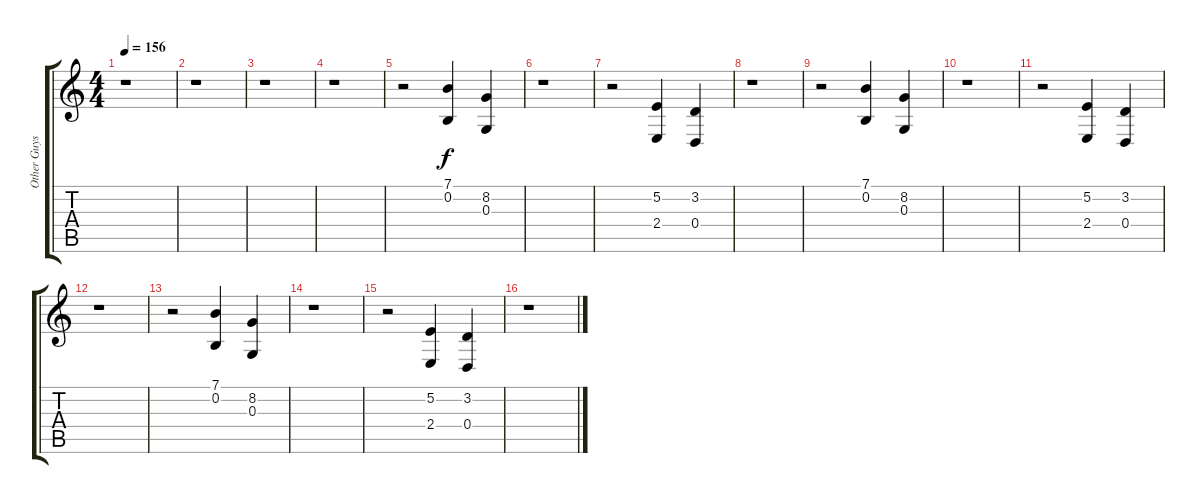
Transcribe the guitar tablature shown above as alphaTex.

\track ("Other Guys - Backup Vocals" "Other Guys") {instrument trumpet}
\staff {score tabs}
\tuning (E4 B3 G3 D3 A2 E2) {hide}
\ts (4 4)
\tempo 156
\clef g2
\ks c
r.1{dy f} |
r.1 |
r.1 |
r.1 |
r.2 (7.1 0.2).4 (8.2 0.3).4 |
r.1 |
r.2 (5.2 2.4).4 (3.2 0.4).4 |
r.1 |
r.2 (7.1 0.2).4 (8.2 0.3).4 |
r.1 |
r.2 (5.2 2.4).4 (3.2 0.4).4 |
r.1 |
r.2 (7.1 0.2).4 (8.2 0.3).4 |
r.1 |
r.2 (5.2 2.4).4 (3.2 0.4).4 |
r.1
